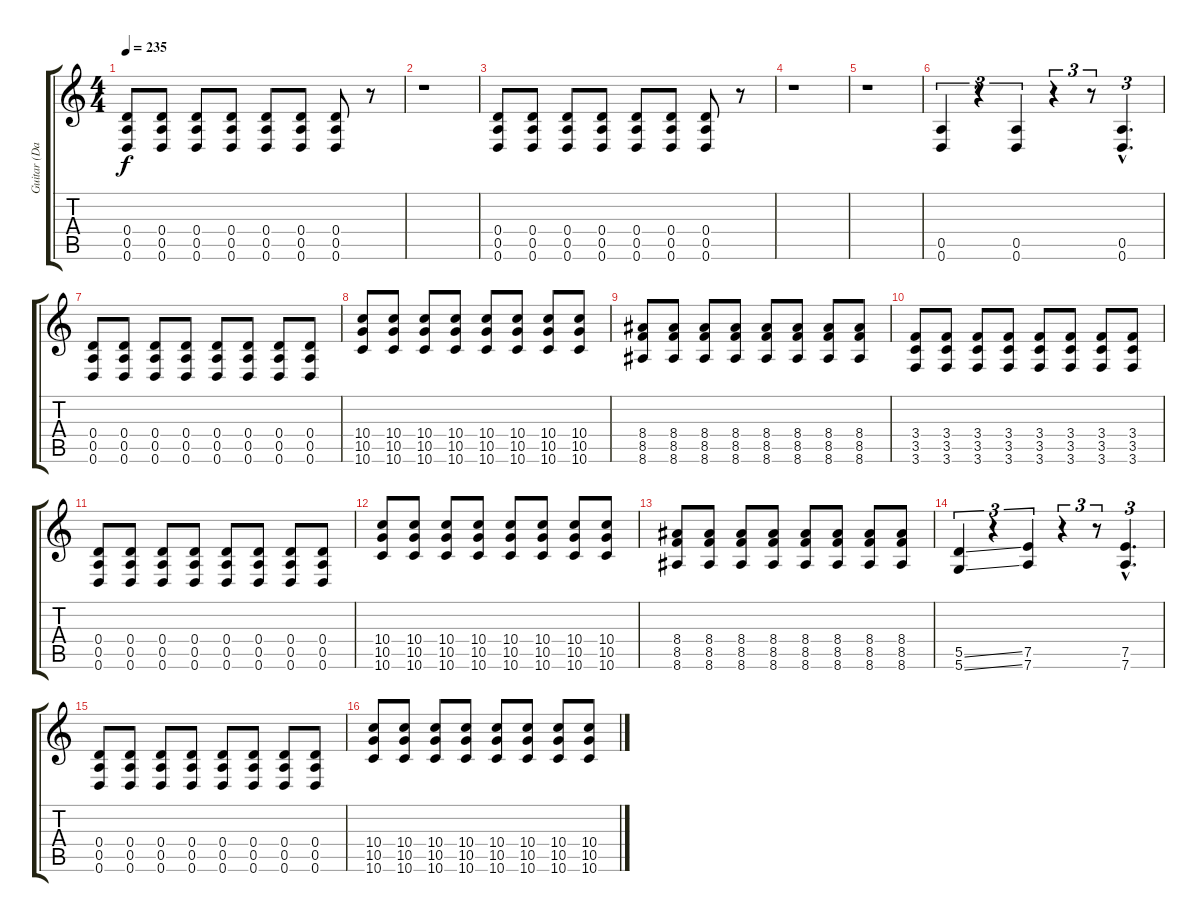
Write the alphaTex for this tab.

\track ("Guitar (Dave Baksh)" "Guitar (Da") {instrument distortionguitar}
\staff {score tabs}
\tuning (E4 B3 G3 D3 A2 D2) {hide}
\ts (4 4)
\tempo 235
\clef g2
\ks c
(0.4 0.5 0.6).8{dy f} (0.4 0.5 0.6).8 (0.4 0.5 0.6).8 (0.4 0.5 0.6).8 (0.4 0.5 0.6).8 (0.4 0.5 0.6).8 (0.4 0.5 0.6).8 r.8 |
r.1 |
(0.4 0.5 0.6).8 (0.4 0.5 0.6).8 (0.4 0.5 0.6).8 (0.4 0.5 0.6).8 (0.4 0.5 0.6).8 (0.4 0.5 0.6).8 (0.4 0.5 0.6).8 r.8 |
r.1 |
r.1 |
(0.5 0.6).4{tu (3 2)} r.4{tu (3 2)} (0.5 0.6).4{tu (3 2)} r.4{tu (3 2)} r.8{tu (3 2)} (0.5{hac} 0.6{hac}).4{d tu (3 2)} |
(0.4 0.5 0.6).8 (0.4 0.5 0.6).8 (0.4 0.5 0.6).8 (0.4 0.5 0.6).8 (0.4 0.5 0.6).8 (0.4 0.5 0.6).8 (0.4 0.5 0.6).8 (0.4 0.5 0.6).8 |
(10.4 10.5 10.6).8 (10.4 10.5 10.6).8 (10.4 10.5 10.6).8 (10.4 10.5 10.6).8 (10.4 10.5 10.6).8 (10.4 10.5 10.6).8 (10.4 10.5 10.6).8 (10.4 10.5 10.6).8 |
(8.4 8.5 8.6).8 (8.4 8.5 8.6).8 (8.4 8.5 8.6).8 (8.4 8.5 8.6).8 (8.4 8.5 8.6).8 (8.4 8.5 8.6).8 (8.4 8.5 8.6).8 (8.4 8.5 8.6).8 |
(3.4 3.5 3.6).8 (3.4 3.5 3.6).8 (3.4 3.5 3.6).8 (3.4 3.5 3.6).8 (3.4 3.5 3.6).8 (3.4 3.5 3.6).8 (3.4 3.5 3.6).8 (3.4 3.5 3.6).8 |
(0.4 0.5 0.6).8 (0.4 0.5 0.6).8 (0.4 0.5 0.6).8 (0.4 0.5 0.6).8 (0.4 0.5 0.6).8 (0.4 0.5 0.6).8 (0.4 0.5 0.6).8 (0.4 0.5 0.6).8 |
(10.4 10.5 10.6).8 (10.4 10.5 10.6).8 (10.4 10.5 10.6).8 (10.4 10.5 10.6).8 (10.4 10.5 10.6).8 (10.4 10.5 10.6).8 (10.4 10.5 10.6).8 (10.4 10.5 10.6).8 |
(8.4 8.5 8.6).8 (8.4 8.5 8.6).8 (8.4 8.5 8.6).8 (8.4 8.5 8.6).8 (8.4 8.5 8.6).8 (8.4 8.5 8.6).8 (8.4 8.5 8.6).8 (8.4 8.5 8.6).8 |
(5.5{ss} 5.6{ss}).4{tu (3 2)} r.4{tu (3 2)} (7.5 7.6).4{tu (3 2)} r.4{tu (3 2)} r.8{tu (3 2)} (7.5{hac} 7.6{hac}).4{d tu (3 2)} |
(0.4 0.5 0.6).8 (0.4 0.5 0.6).8 (0.4 0.5 0.6).8 (0.4 0.5 0.6).8 (0.4 0.5 0.6).8 (0.4 0.5 0.6).8 (0.4 0.5 0.6).8 (0.4 0.5 0.6).8 |
(10.4 10.5 10.6).8 (10.4 10.5 10.6).8 (10.4 10.5 10.6).8 (10.4 10.5 10.6).8 (10.4 10.5 10.6).8 (10.4 10.5 10.6).8 (10.4 10.5 10.6).8 (10.4 10.5 10.6).8
